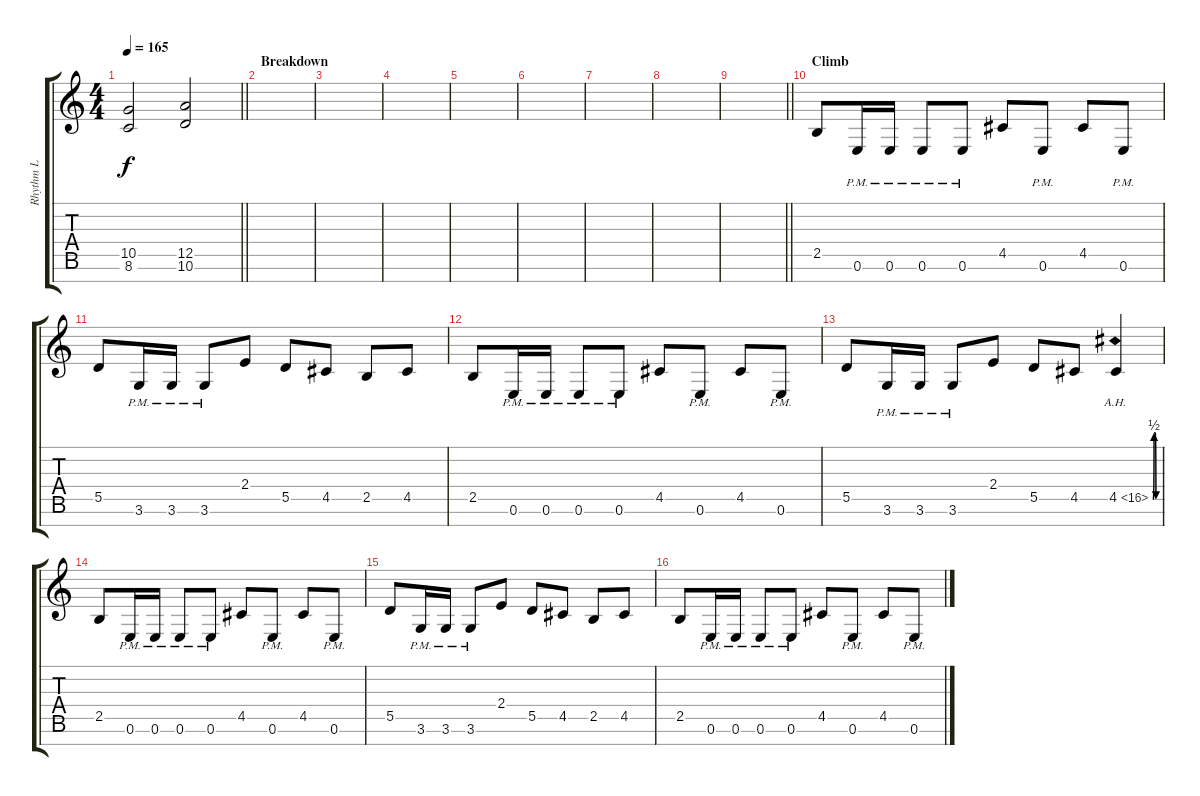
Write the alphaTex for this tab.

\track ("Rhythm L" "Rhythm L") {instrument distortionguitar}
\staff {score tabs}
\tuning (E4 B3 G3 D3 A2 E2 B1) {hide}
\ts (4 4)
\tempo 165
\clef g2
\barLineRight lightlight
\ks c
(10.5 8.6).2{dy f} (12.5 10.6).2 |
\section ("" "Breakdown")
|
|
|
|
|
|
|
\barLineRight lightlight
|
\section ("" "Climb")
2.5.8 0.6{pm}.16 0.6{pm}.16 0.6{pm}.8 0.6{pm}.8 4.5.8 0.6{pm}.8 4.5.8 0.6{pm}.8 |
5.5.8 3.6{pm}.16 3.6{pm}.16 3.6{pm}.8 2.4.8 5.5.8 4.5.8 2.5.8 4.5.8 |
2.5.8 0.6{pm}.16 0.6{pm}.16 0.6{pm}.8 0.6{pm}.8 4.5.8 0.6{pm}.8 4.5.8 0.6{pm}.8 |
5.5.8 3.6{pm}.16 3.6{pm}.16 3.6{pm}.8 2.4.8 5.5.8 4.5.8 4.5{be (custom 0 0 10 2 20 2 30 0 60 0) ah 12}.4 |
2.5.8 0.6{pm}.16 0.6{pm}.16 0.6{pm}.8 0.6{pm}.8 4.5.8 0.6{pm}.8 4.5.8 0.6{pm}.8 |
5.5.8 3.6{pm}.16 3.6{pm}.16 3.6{pm}.8 2.4.8 5.5.8 4.5.8 2.5.8 4.5.8 |
2.5.8 0.6{pm}.16 0.6{pm}.16 0.6{pm}.8 0.6{pm}.8 4.5.8 0.6{pm}.8 4.5.8 0.6{pm}.8
